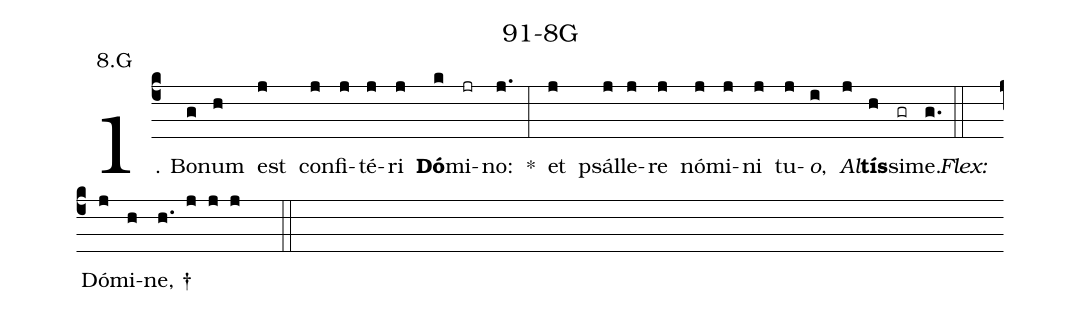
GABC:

name: 91-8G;
annotation: 8.G;
%%
(c4)1. Bo(g)num(h) est(j) con(j)fi(j)té(j)ri(j) <b>Dó</b>(k)mi(jr)no:(j.) *(:) et(j) psál(j)le(j)re(j) nó(j)mi(j)ni(j) tu(j)<i>o</i>,(i) <i>Al</i>(j)<b>tís</b>(h)si(gr)me.(g.) (::)
<i>Flex:</i>()  Dó(j)mi(h)ne, †(h. j j j  ::)
